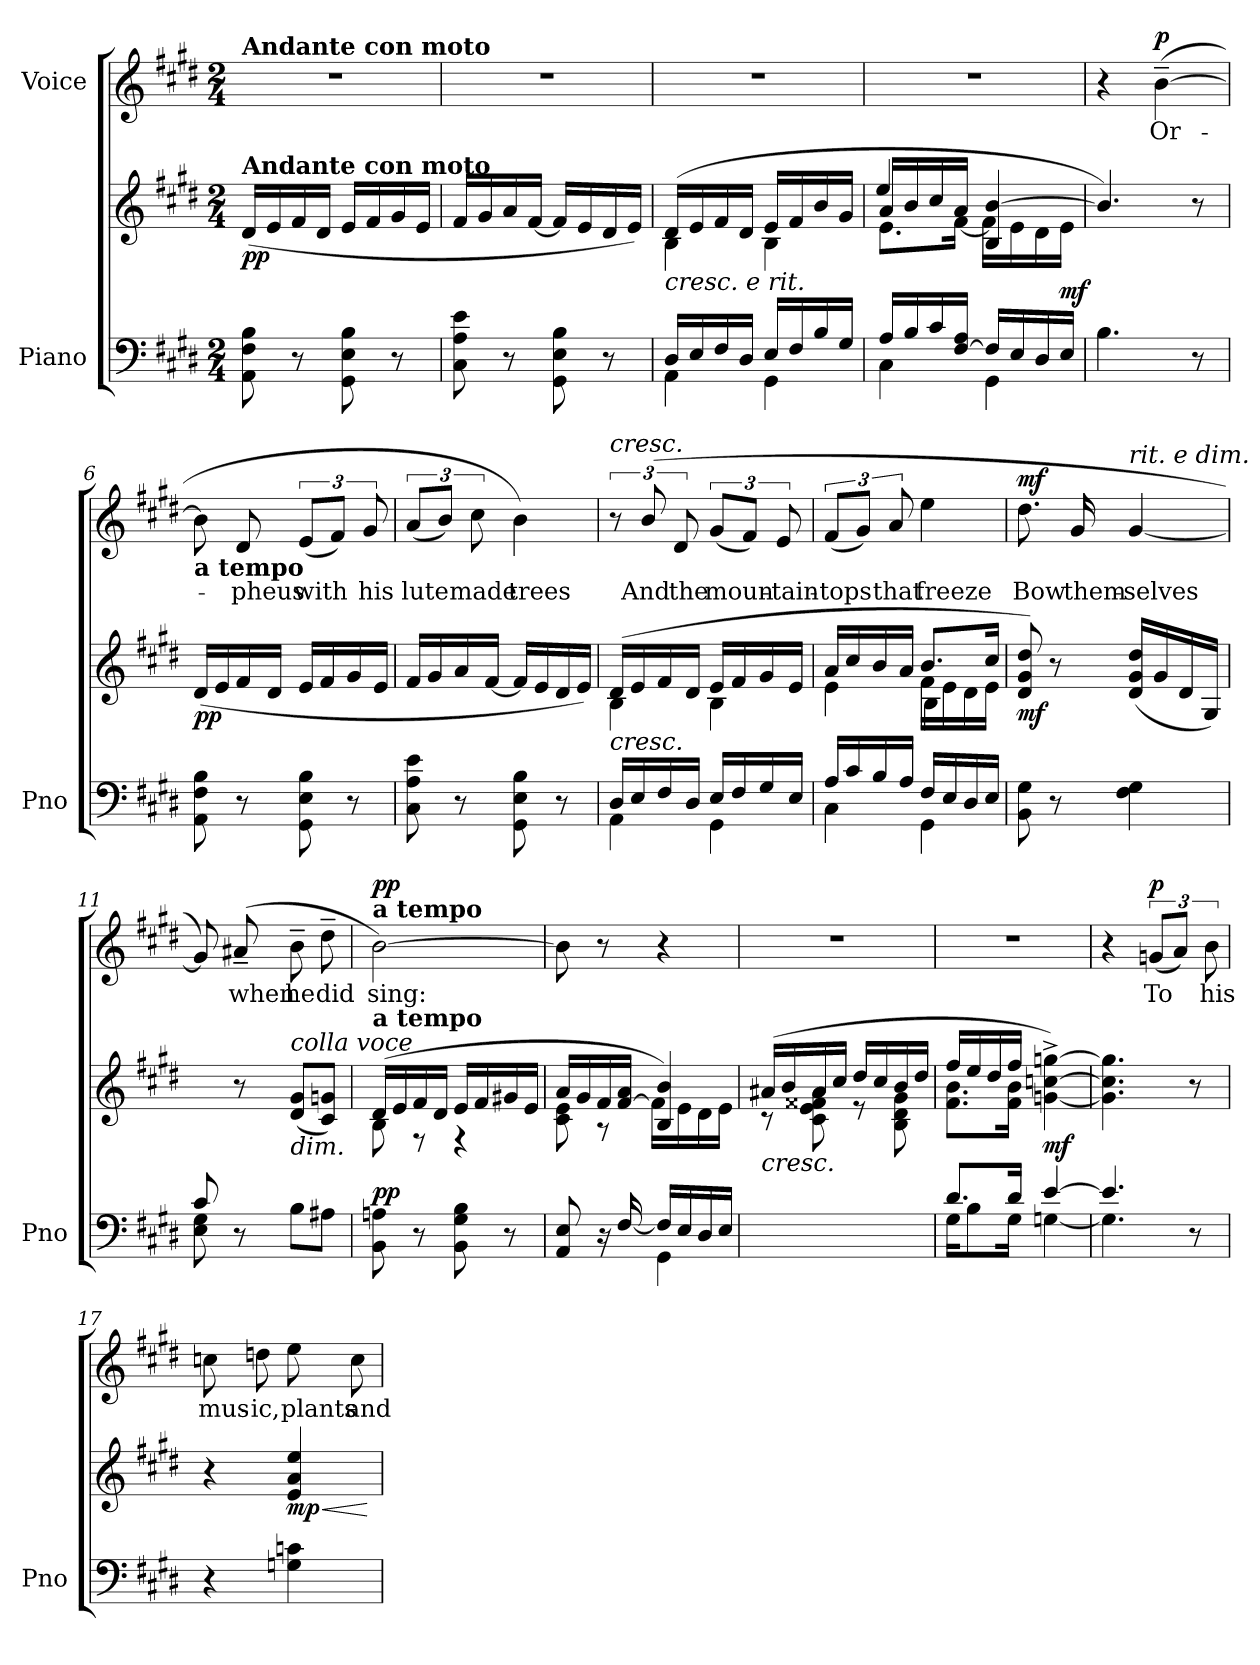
**kern	**kern	**dynam	**kern	**text	**dynam
*part2	*part2	*part2	*part1	*part1	*part1
*staff3	*staff2	*staff2/3	*staff1	*staff1	*staff1
*I"Piano	*	*	*I"Voice	*	*
*I'Pno	*	*	*	*	*
*clefF4	*clefG2	*	*clefG2	*	*
*k[f#c#g#d#]	*k[f#c#g#d#]	*	*k[f#c#g#d#]	*	*
*M2/4	*M2/4	*	*M2/4	*	*
=1	=1	=1	=1	=1	=1
!	!	!	!LO:TX:a:B:t=Andante con moto	!	!
!	!LO:TX:a:B:t=Andante con moto	!	!	!	!
!	!	!LO:DY:b	!	!	!
8AA\ 8F#\ 8B\	(16d#/LL	pp	2r	.	.
.	16e/	.	.	.	.
8r	16f#/	.	.	.	.
.	16d#/JJ	.	.	.	.
8GG#\ 8E\ 8B\	16e/LL	.	.	.	.
.	16f#/	.	.	.	.
8r	16g#/	.	.	.	.
.	16e/JJ	.	.	.	.
=2	=2	=2	=2	=2	=2
8C#\ 8A\ 8e\	16f#/LL	.	2r	.	.
.	16g#/	.	.	.	.
8r	16a/	.	.	.	.
.	[16f#/JJ	.	.	.	.
8GG#\ 8E\ 8B\	16f#/LL]	.	.	.	.
.	16e/	.	.	.	.
8r	16d#/	.	.	.	.
.	16e/JJ)	.	.	.	.
=3	=3	=3	=3	=3	=3
*^	*^	*	*	*	*
!	!	!LO:TX:b:i:t=cresc. e rit.	!	!	!	!	!
16D#/LL	4AA\	(16d#/LL	4B\	.	2r	.	.
16E/	.	16e/	.	.	.	.	.
16F#/	.	16f#/	.	.	.	.	.
16D#/JJ	.	16d#/JJ	.	.	.	.	.
16E/LL	4GG#\	16e/LL	4B\	.	.	.	.
16F#/	.	16f#/	.	.	.	.	.
16B/	.	16b/	.	.	.	.	.
16G#/JJ	.	16g#/JJ	.	.	.	.	.
=4	=4	=4	=4	=4	=4	=4	=4
*	*	*	*^	*	*	*	*
16A/LL	4C#\	16a/LL	8.e\L	4ee/	.	2r	.	.
16B/	.	16b/	.	.	.	.	.	.
16c#/	.	16cc#/	.	.	.	.	.	.
[>16F#/ 16A/JJ	.	16a/JJ	[16f#\Jk	.	.	.	.	.
16F#/LL]	4GG#\	4B/ [4b/	16f#\LL]	4ryy	.	.	.	.
16E/	.	.	16e\	.	.	.	.	.
16D#/	.	.	16d#\	.	.	.	.	.
!	!	!	!	!	!LO:DY:a=2	!	!	!
16E/JJ	.	.	16e\JJ	.	mf	.	.	.
*v	*v	*	*	*	*	*	*	*
*	*v	*v	*v	*	*	*	*
=5	=5	=5	=5	=5	=5
4.B\	4.b/])	.	4r	.	.
!	!	!	!	!	!LO:DY:a
.	.	.	([4b~\	Or-	p
8r	8r	.	.	.	.
=6	=6	=6	=6	=6	=6
!	!	!	!LO:TX:b:B:t=a tempo	!	!
!	!	!LO:DY:b	!	!	!
8AA\ 8F#\ 8B\	(16d#/LL	pp	8b\]	.	.
.	16e/	.	.	.	.
8r	16f#/	.	8d#/	-pheus	.
.	16d#/JJ	.	.	.	.
8GG#\ 8E\ 8B\	16e/LL	.	(12e/L	with	.
.	16f#/	.	.	.	.
.	.	.	12f#/J)	.	.
8r	16g#/	.	.	.	.
.	.	.	12g#/	his	.
.	16e/JJ	.	.	.	.
=7	=7	=7	=7	=7	=7
8C#\ 8A\ 8e\	16f#/LL	.	(12a/L	lute	.
.	16g#/	.	.	.	.
.	.	.	12b/J)	.	.
8r	16a/	.	.	.	.
.	.	.	12cc#\	made	.
.	[16f#/JJ	.	.	.	.
8GG#\ 8E\ 8B\	16f#/LL]	.	4b\)	trees	.
.	16e/	.	.	.	.
8r	16d#/	.	.	.	.
.	16e/JJ)	.	.	.	.
=8	=8	=8	=8	=8	=8
*^	*^	*	*	*	*
!	!	!	!	!	!LO:TX:a:i:t=cresc.	!	!
!	!	!LO:TX:b:i:t=cresc.	!	!	!	!	!
16D#/LL	4AA\	(16d#/LL	4B\	.	12r	.	.
16E/	.	16e/	.	.	.	.	.
.	.	.	.	.	(12b/	And	.
16F#/	.	16f#/	.	.	.	.	.
.	.	.	.	.	12d#/	the	.
16D#/JJ	.	16d#/JJ	.	.	.	.	.
16E/LL	4GG#\	16e/LL	4B\	.	(12g#/L	moun-	.
16F#/	.	16f#/	.	.	.	.	.
.	.	.	.	.	12f#/J)	.	.
16G#/	.	16g#/	.	.	.	.	.
.	.	.	.	.	12e/	-tain-	.
16E/JJ	.	16e/JJ	.	.	.	.	.
=9	=9	=9	=9	=9	=9	=9	=9
*	*	*	*^	*	*	*	*
16A/LL	4C#\	16a/LL	4e\	4ryy	.	(12f#/L	-tops	.
16c#/	.	16cc#/	.	.	.	.	.	.
.	.	.	.	.	.	12g#/J)	.	.
16B/	.	16b/	.	.	.	.	.	.
.	.	.	.	.	.	12a/	that	.
16A/JJ	.	16a/JJ	.	.	.	.	.	.
16F#/LL	4GG#\	8.b/L	16f#\LL	4B\	.	4ee\	freeze	.
16E/	.	.	16e\	.	.	.	.	.
16D#/	.	.	16d#\	.	.	.	.	.
16E/JJ	.	16cc#/Jk	16e\JJ	.	.	.	.	.
*v	*v	*	*	*	*	*	*	*
*	*	*v	*v	*	*	*	*
=10	=10	=10	=10	=10	=10	=10
!	!	!	!LO:DY:b	!	!	!LO:DY:a
*	*v	*v	*	*	*	*
8BB\ 8G#\	8d#/ 8g#/ 8dd#/)	mf	8.dd#\	Bow	mf
8r	8r	.	.	.	.
.	.	.	16g#/	them-	.
!	!	!	!LO:TX:a:i:t=rit. e dim.	!	!
4F#\ 4G#\	(>16d#/ 16g#/ 16dd#/LL	.	[4g#/	-selves	.
!	!	!LO:DY:b	!	!	!
!	!	!LO:DY:n=1:b	!	!	!
.	16g#/	p other-dynamics	.	.	.
.	16d#/	.	.	.	.
.	16G#/JJ)	.	.	.	.
=11	=11	=11	=11	=11	=11
*^	*	*	*	*	*
8c#/	8E\ 8G#\	8ryy	.	8g#/])	.	.
4.ryy	8r	8r	.	(8a#X~>/	when	.
!	!	!LO:TX:i:t=colla voce	!	!	!	!
!	!	!LO:TX:b:i:t=dim.	!	!	!	!
.	8B\L	(>8d#/ 8g#/L	.	8b~\	he	.
.	8A#X\J	8c#/ 8gn/J)	.	8dd#~\	did	.
=12	=12	=12	=12	=12	=12	=12
*	*	*^	*	*	*	*
!	!	!	!	!	!LO:TX:a:B:t=a tempo	!	!
!	!	!LO:TX:a:B:t=a tempo	!	!	!	!	!
!	!	!	!	!LO:DY:a=2	!	!	!LO:DY:a
*v	*v	*	*	*	*	*	*
8BB\ 8An\	(16d#/LL	8B\	pp	[2b\)	sing:	pp
.	16e/	.	.	.	.	.
8r	16f#/	8r	.	.	.	.
.	16d#/JJ	.	.	.	.	.
8BB\ 8G#\ 8B\	16e/LL	4r	.	.	.	.
.	16f#/	.	.	.	.	.
8r	16g#X/	.	.	.	.	.
.	16e/JJ	.	.	.	.	.
=13	=13	=13	=13	=13	=13	=13
*^	*	*	*	*	*	*
8AA/ 8E/	4ryy	16a/LL	8c#\ 8e\	.	8b\]	.	.
.	.	16g#/	.	.	.	.	.
16r	.	16f#/	8r	.	8r	.	.
[<16F#/	.	[<16f#/ 16a/JJ	.	.	.	.	.
16F#/LL]	4GG#\	4B/ 4b/)	16f#\LL]	.	4r	.	.
16E/	.	.	16e\	.	.	.	.
16D#/	.	.	16d#\	.	.	.	.
16E/JJ	.	.	16e\JJ	.	.	.	.
*v	*v	*	*	*	*	*	*
=14	=14	=14	=14	=14	=14	=14
!	!LO:TX:b:i:t=cresc.	!	!	!	!	!
2ryy	(16a#X/LL	8r	.	2r	.	.
.	16b/	.	.	.	.	.
.	16a#/	8c#\ 8e\ 8f##X\ 8a#\	.	.	.	.
.	16cc#/JJ	.	.	.	.	.
.	16dd#/LL	8r	.	.	.	.
.	16cc#/	.	.	.	.	.
.	16b/	8B\ 8d#\ 8g#\	.	.	.	.
.	16dd#/JJ	.	.	.	.	.
=15	=15	=15	=15	=15	=15	=15
*^	*	*	*	*	*	*
8.d#/L	16G#\KL	16ff#/LL	8.f#\ 8.b\L	.	2r	.	.
.	8B\	16ee/	.	.	.	.	.
.	.	16dd#/	.	.	.	.	.
16d#/Jk	16G#\Jk	16ff#/JJ	16f#\ 16b\Jk	.	.	.	.
!	!	!	!	!LO:DY:b	!	!	!
[4e/	[4Gn\	[4gn\^ [>4ccn\^ [>4ggn\^)	4ryy	mf	.	.	.
*	*	*v	*v	*	*	*	*
=16	=16	=16	=16	=16	=16	=16
4.e/]	4.G\]	4.g\] 4.cc\] 4.gg\]	.	4r	.	.
!	!	!	!	!	!	!LO:DY:a
.	.	.	.	(12gn/L	To	p
.	.	.	.	12a/J)	.	.
8r	8ryy	8r	.	.	.	.
.	.	.	.	12b\	his	.
*v	*v	*	*	*	*	*
=17	=17	=17	=17	=17	=17
4r	4r	.	8ccn\	mus-	.
.	.	.	8ddn\	-ic,	.
!	!	!LO:HP:b	!	!	!
!	!	!LO:DY:n=1:b	!	!	!
4Gn\ 4cn\	4e/ 4a/ 4ee/	< mp	8ee\	plants	.
.	.	.	8cc\	and	.
.	.	[	.	.	.
=	=	=	=	=	=
*-	*-	*-	*-	*-	*-
